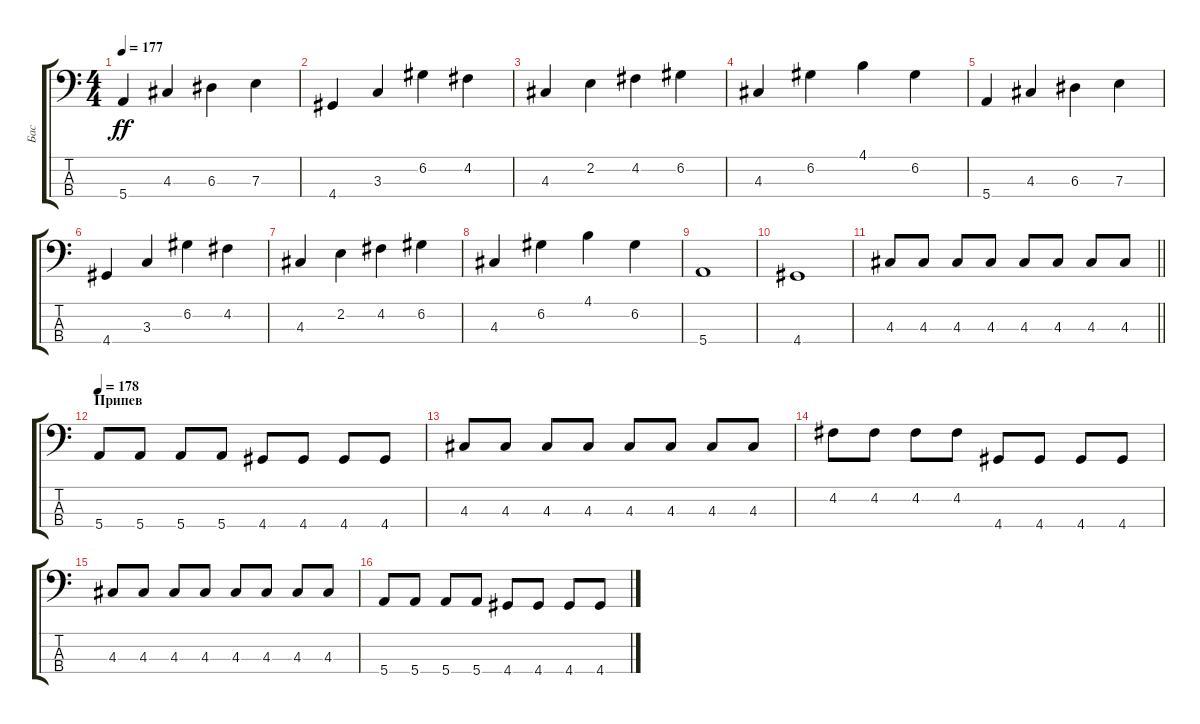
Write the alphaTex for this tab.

\track ("Бас" "Бас") {instrument electricbassfinger}
\staff {score tabs}
\tuning (G2 D2 A1 E1) {hide}
\ts (4 4)
\tempo 177
\clef f4
\ks c
5.4.4{dy ff} 4.3.4 6.3.4 7.3.4 |
4.4.4 3.3.4 6.2.4 4.2.4 |
4.3.4 2.2.4 4.2.4 6.2.4 |
4.3.4 6.2.4 4.1.4 6.2.4 |
5.4.4 4.3.4 6.3.4 7.3.4 |
4.4.4 3.3.4 6.2.4 4.2.4 |
4.3.4 2.2.4 4.2.4 6.2.4 |
4.3.4 6.2.4 4.1.4 6.2.4 |
5.4.1 |
4.4.1 |
\barLineRight lightlight
4.3.8 4.3.8 4.3.8 4.3.8 4.3.8 4.3.8 4.3.8 4.3.8 |
\section ("" "Припев")
\tempo 178
5.4.8 5.4.8 5.4.8 5.4.8 4.4.8 4.4.8 4.4.8 4.4.8 |
4.3.8 4.3.8 4.3.8 4.3.8 4.3.8 4.3.8 4.3.8 4.3.8 |
4.2.8 4.2.8 4.2.8 4.2.8 4.4.8 4.4.8 4.4.8 4.4.8 |
4.3.8 4.3.8 4.3.8 4.3.8 4.3.8 4.3.8 4.3.8 4.3.8 |
5.4.8 5.4.8 5.4.8 5.4.8 4.4.8 4.4.8 4.4.8 4.4.8
